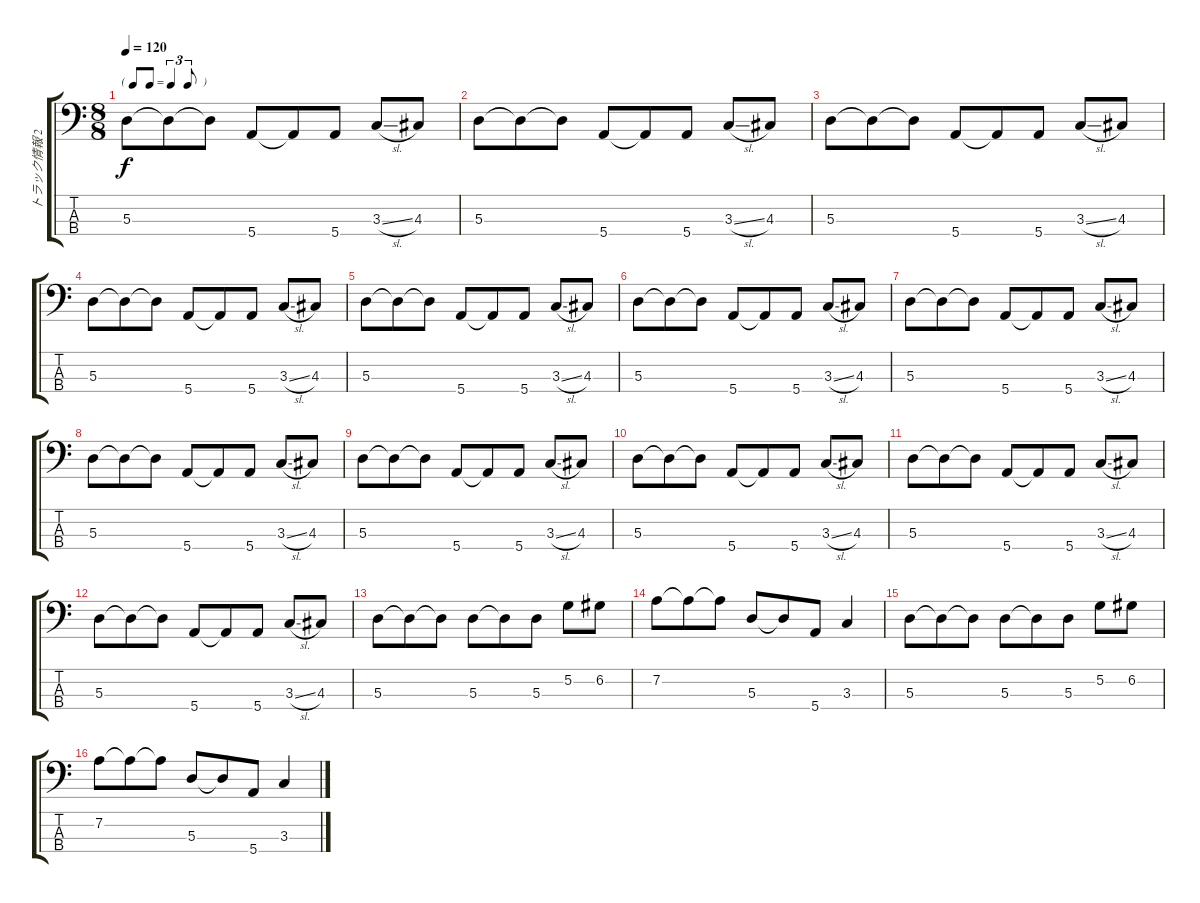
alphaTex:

\track ("トラック情報 2" "トラック情報 2") {instrument electricbassfinger}
\staff {score tabs}
\tuning (G2 D2 A1 E1) {hide}
\ts (8 8)
\tf triplet8th
\tempo 120
\clef f4
\ks c
5.3.8{dy f} 5.3{t}.8 5.3{t}.8 5.4.8 5.4{t}.8 5.4.8 3.3{sl}.8 4.3.8 |
5.3.8 5.3{t}.8 5.3{t}.8 5.4.8 5.4{t}.8 5.4.8 3.3{sl}.8 4.3.8 |
5.3.8 5.3{t}.8 5.3{t}.8 5.4.8 5.4{t}.8 5.4.8 3.3{sl}.8 4.3.8 |
5.3.8 5.3{t}.8 5.3{t}.8 5.4.8 5.4{t}.8 5.4.8 3.3{sl}.8 4.3.8 |
5.3.8 5.3{t}.8 5.3{t}.8 5.4.8 5.4{t}.8 5.4.8 3.3{sl}.8 4.3.8 |
5.3.8 5.3{t}.8 5.3{t}.8 5.4.8 5.4{t}.8 5.4.8 3.3{sl}.8 4.3.8 |
5.3.8 5.3{t}.8 5.3{t}.8 5.4.8 5.4{t}.8 5.4.8 3.3{sl}.8 4.3.8 |
5.3.8 5.3{t}.8 5.3{t}.8 5.4.8 5.4{t}.8 5.4.8 3.3{sl}.8 4.3.8 |
5.3.8 5.3{t}.8 5.3{t}.8 5.4.8 5.4{t}.8 5.4.8 3.3{sl}.8 4.3.8 |
5.3.8 5.3{t}.8 5.3{t}.8 5.4.8 5.4{t}.8 5.4.8 3.3{sl}.8 4.3.8 |
5.3.8 5.3{t}.8 5.3{t}.8 5.4.8 5.4{t}.8 5.4.8 3.3{sl}.8 4.3.8 |
5.3.8 5.3{t}.8 5.3{t}.8 5.4.8 5.4{t}.8 5.4.8 3.3{sl}.8 4.3.8 |
5.3.8 5.3{t}.8 5.3{t}.8 5.3.8 5.3{t}.8 5.3.8 5.2.8 6.2.8 |
7.2.8 7.2{t}.8 7.2{t}.8 5.3.8 5.3{t}.8 5.4.8 3.3.4 |
5.3.8 5.3{t}.8 5.3{t}.8 5.3.8 5.3{t}.8 5.3.8 5.2.8 6.2.8 |
7.2.8 7.2{t}.8 7.2{t}.8 5.3.8 5.3{t}.8 5.4.8 3.3.4
